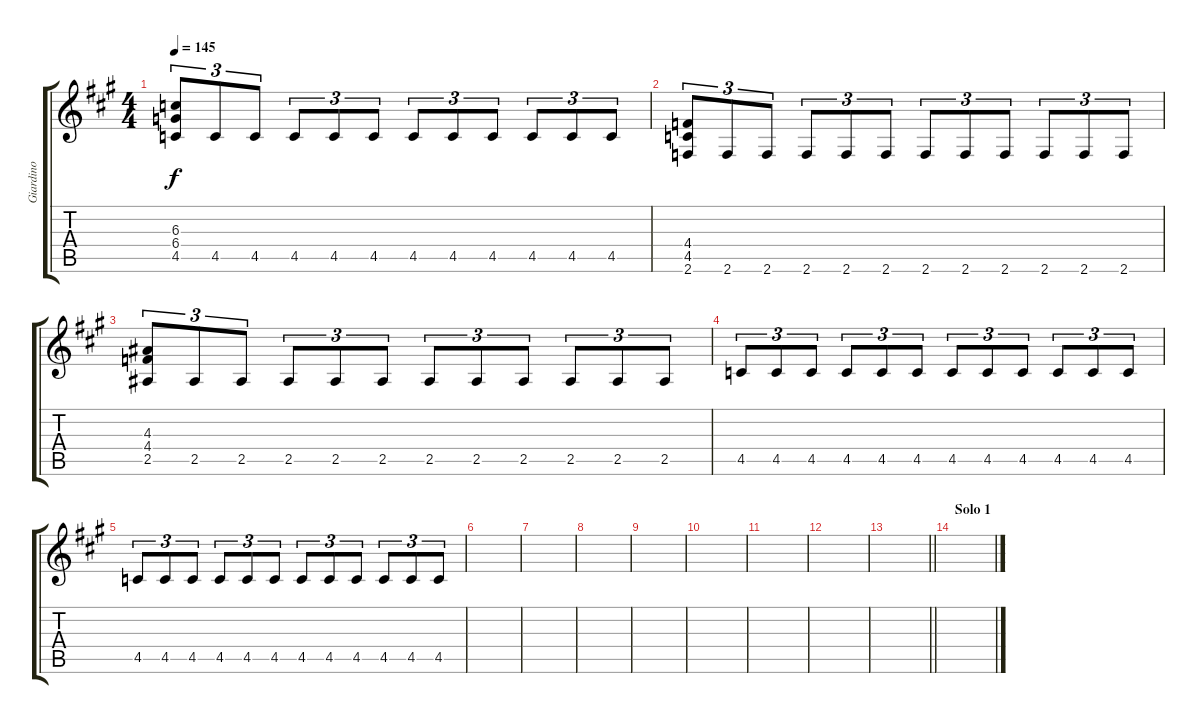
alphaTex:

\track ("Giardino" "Giardino") {instrument overdrivenguitar}
\staff {score tabs}
\tuning (Eb4 Bb3 Gb3 Db3 Ab2 Eb2) {hide}
\ts (4 4)
\tempo 145
\clef g2
\ks f#minor
(6.3 6.4 4.5).8{tu (3 2) dy f} 4.5.8{tu (3 2)} 4.5.8{tu (3 2)} 4.5.8{tu (3 2)} 4.5.8{tu (3 2)} 4.5.8{tu (3 2)} 4.5.8{tu (3 2)} 4.5.8{tu (3 2)} 4.5.8{tu (3 2)} 4.5.8{tu (3 2)} 4.5.8{tu (3 2)} 4.5.8{tu (3 2)} |
(4.4 4.5 2.6).8{tu (3 2)} 2.6.8{tu (3 2)} 2.6.8{tu (3 2)} 2.6.8{tu (3 2)} 2.6.8{tu (3 2)} 2.6.8{tu (3 2)} 2.6.8{tu (3 2)} 2.6.8{tu (3 2)} 2.6.8{tu (3 2)} 2.6.8{tu (3 2)} 2.6.8{tu (3 2)} 2.6.8{tu (3 2)} |
(4.3 4.4 2.5).8{tu (3 2)} 2.5.8{tu (3 2)} 2.5.8{tu (3 2)} 2.5.8{tu (3 2)} 2.5.8{tu (3 2)} 2.5.8{tu (3 2)} 2.5.8{tu (3 2)} 2.5.8{tu (3 2)} 2.5.8{tu (3 2)} 2.5.8{tu (3 2)} 2.5.8{tu (3 2)} 2.5.8{tu (3 2)} |
4.5.8{tu (3 2)} 4.5.8{tu (3 2)} 4.5.8{tu (3 2)} 4.5.8{tu (3 2)} 4.5.8{tu (3 2)} 4.5.8{tu (3 2)} 4.5.8{tu (3 2)} 4.5.8{tu (3 2)} 4.5.8{tu (3 2)} 4.5.8{tu (3 2)} 4.5.8{tu (3 2)} 4.5.8{tu (3 2)} |
4.5.8{tu (3 2)} 4.5.8{tu (3 2)} 4.5.8{tu (3 2)} 4.5.8{tu (3 2)} 4.5.8{tu (3 2)} 4.5.8{tu (3 2)} 4.5.8{tu (3 2)} 4.5.8{tu (3 2)} 4.5.8{tu (3 2)} 4.5.8{tu (3 2)} 4.5.8{tu (3 2)} 4.5.8{tu (3 2)} |
|
|
|
|
|
|
|
\barLineRight lightlight
|
\section ("" "Solo 1")
